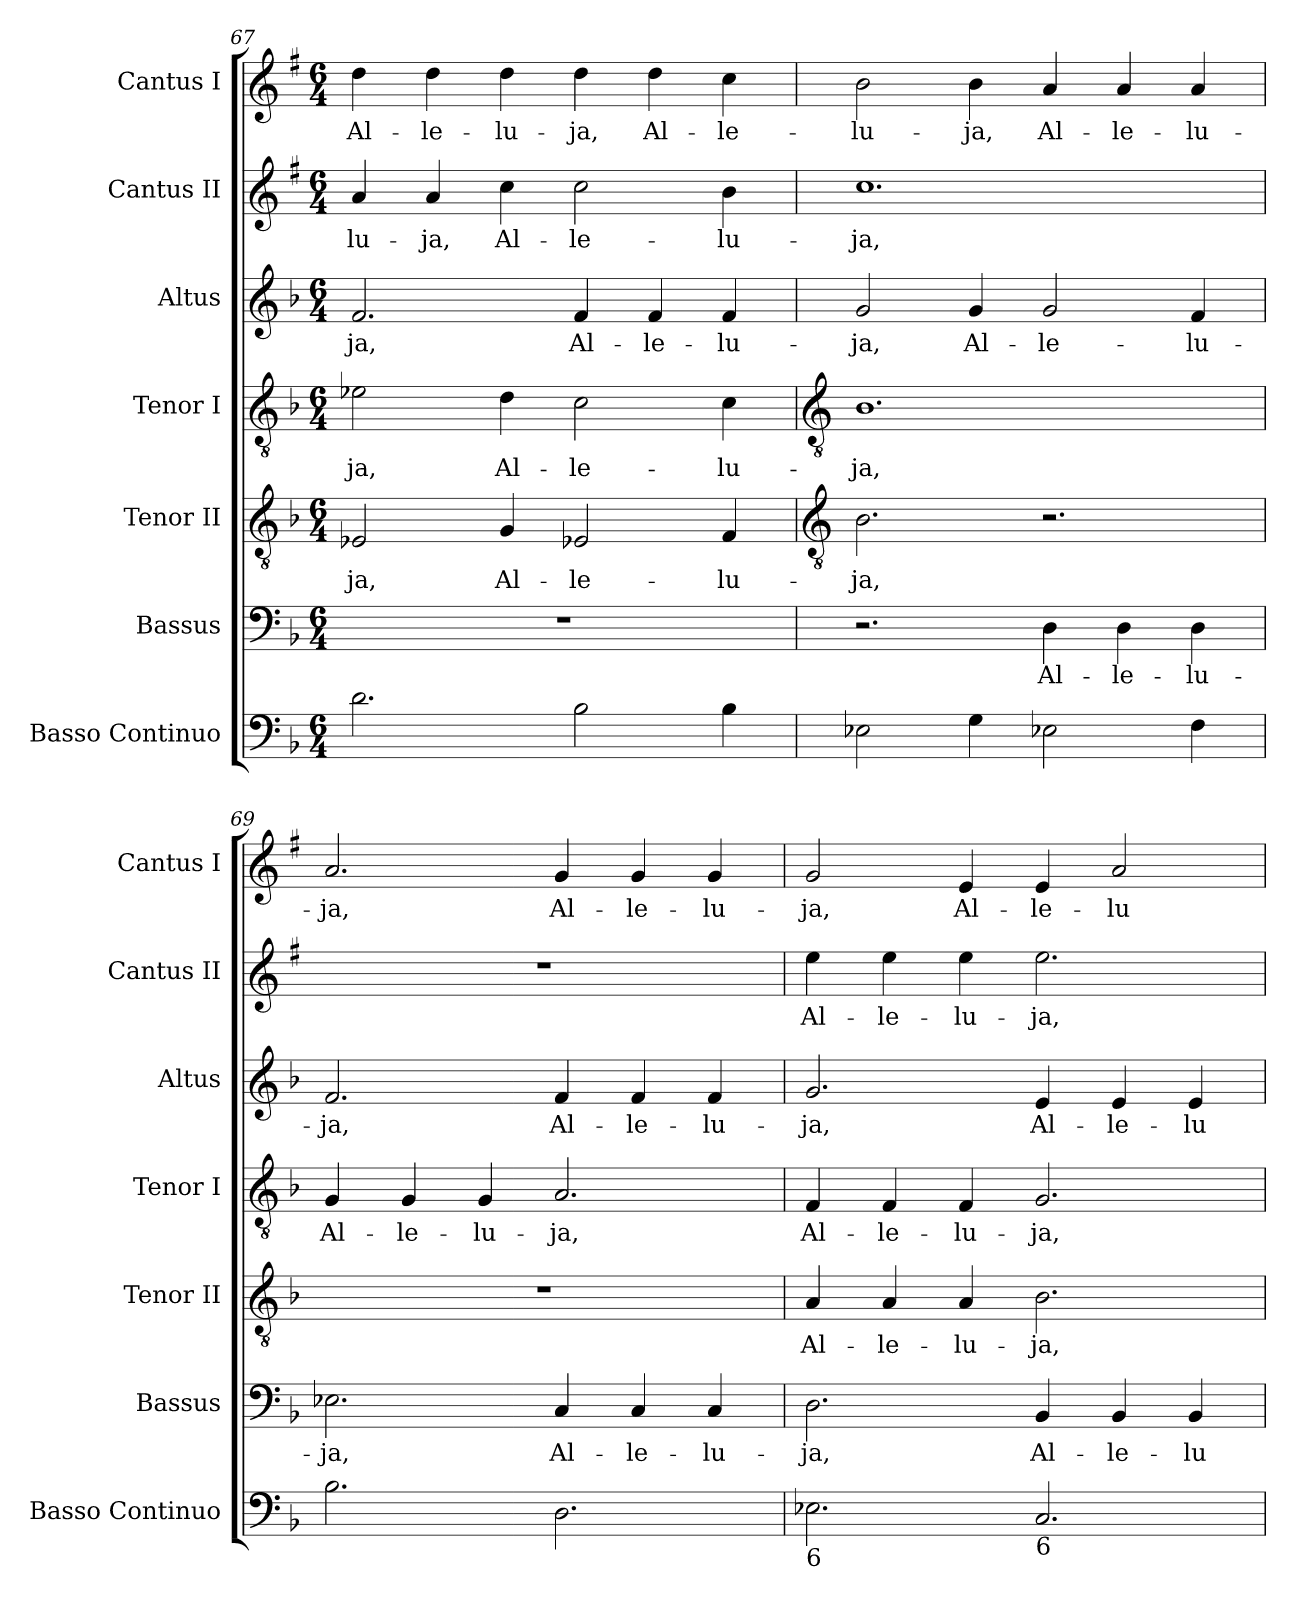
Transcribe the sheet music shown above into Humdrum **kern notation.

**kern	**kern	**text	**kern	**text	**kern	**text	**kern	**text	**kern	**text	**kern	**text
*part7	*part6	*part6	*part5	*part5	*part4	*part4	*part3	*part3	*part2	*part2	*part1	*part1
*staff7	*staff6	*staff6	*staff5	*staff5	*staff4	*staff4	*staff3	*staff3	*staff2	*staff2	*staff1	*staff1
*I"Basso Continuo	*I"Bassus	*	*I"Tenor II	*	*I"Tenor I	*	*I"Altus	*	*I"Cantus II	*	*I"Cantus I	*
*I'Basso Continuo	*I'Bassus	*	*I'Tenor II	*	*I'Tenor I	*	*I'Altus	*	*I'Cantus II	*	*I'Cantus I	*
*clefF4	*clefF4	*	*clefGv2	*	*clefGv2	*	*clefG2	*	*clefG2	*	*clefG2	*
*	*	*	*	*	*	*	*	*	*ITrd1c2	*	*ITrd1c2	*
*k[b-]	*k[b-]	*	*k[b-]	*	*k[b-]	*	*k[b-]	*	*k[b-]	*	*k[b-]	*
*F:	*F:	*	*F:	*	*F:	*	*F:	*	*F:	*	*F:	*
*M6/4	*M6/4	*	*M6/4	*	*M6/4	*	*M6/4	*	*M6/4	*	*M6/4	*
=67	=67	=67	=67	=67	=67	=67	=67	=67	=67	=67	=67	=67
!	!LO:N:vis=1	!	!	!LO:LY:b	!	!LO:LY:b	!	!LO:LY:b	!	!LO:LY:b	!	!LO:LY:b
2.d	1.r	.	2E-X	-ja,	2e-X	-ja,	2.f	-ja,	4g	-lu-	4cc	Al-
!	!	!	!	!	!	!	!	!	!	!LO:LY:b	!	!LO:LY:b
.	.	.	.	.	.	.	.	.	4g	-ja,	4cc	-le-
!	!	!	!	!LO:LY:b	!	!LO:LY:b	!	!	!	!LO:LY:b	!	!LO:LY:b
.	.	.	4G	Al-	4d	Al-	.	.	4b-	Al-	4cc	-lu-
!	!	!	!	!LO:LY:b	!	!LO:LY:b	!	!LO:LY:b	!	!LO:LY:b	!	!LO:LY:b
2B-	.	.	2E-X	-le-	2c	-le-	4f	Al-	2b-	-le-	4cc	-ja,
!	!	!	!	!	!	!	!	!LO:LY:b	!	!	!	!LO:LY:b
.	.	.	.	.	.	.	4f	-le-	.	.	4cc	Al-
!	!	!	!	!LO:LY:b	!	!LO:LY:b	!	!LO:LY:b	!	!LO:LY:b	!	!LO:LY:b
4B-	.	.	4F	-lu-	4c	-lu-	4f	-lu-	4a	-lu-	4b-	-le-
!!LO:LB:g=z
=68	=68	=68	=68	=68	=68	=68	=68	=68	=68	=68	=68	=68
*	*	*	*clefGv2	*	*clefGv2	*	*	*	*	*	*	*
!	!	!	!	!LO:LY:b	!	!LO:LY:b	!	!LO:LY:b	!	!LO:LY:b	!	!LO:LY:b
2E-X	2.r	.	2.B-	-ja,	1.B-	-ja,	2g	-ja,	1.b-	-ja,	2a	-lu-
!	!	!	!	!	!	!	!	!LO:LY:b	!	!	!	!LO:LY:b
4G	.	.	.	.	.	.	4g	Al-	.	.	4a	-ja,
!	!	!LO:LY:b	!	!	!	!	!	!LO:LY:b	!	!	!	!LO:LY:b
2E-X	4D	Al-	2.r	.	.	.	2g	-le-	.	.	4g	Al-
!	!	!LO:LY:b	!	!	!	!	!	!	!	!	!	!LO:LY:b
.	4D	-le-	.	.	.	.	.	.	.	.	4g	-le-
!	!	!LO:LY:b	!	!	!	!	!	!LO:LY:b	!	!	!	!LO:LY:b
4F	4D	-lu-	.	.	.	.	4f	-lu-	.	.	4g	-lu-
!!LO:LB:g=z
=69	=69	=69	=69	=69	=69	=69	=69	=69	=69	=69	=69	=69
!	!	!LO:LY:b	!LO:N:vis=1	!	!	!LO:LY:b	!	!LO:LY:b	!LO:N:vis=1	!	!	!LO:LY:b
2.B-	2.E-X	-ja,	1.r	.	4G	Al-	2.f	-ja,	1.r	.	2.g	-ja,
!	!	!	!	!	!	!LO:LY:b	!	!	!	!	!	!
.	.	.	.	.	4G	-le-	.	.	.	.	.	.
!	!	!	!	!	!	!LO:LY:b	!	!	!	!	!	!
.	.	.	.	.	4G	-lu-	.	.	.	.	.	.
!	!	!LO:LY:b	!	!	!	!LO:LY:b	!	!LO:LY:b	!	!	!	!LO:LY:b
2.D	4C	Al-	.	.	2.A	-ja,	4f	Al-	.	.	4f	Al-
!	!	!LO:LY:b	!	!	!	!	!	!LO:LY:b	!	!	!	!LO:LY:b
.	4C	-le-	.	.	.	.	4f	-le-	.	.	4f	-le-
!	!	!LO:LY:b	!	!	!	!	!	!LO:LY:b	!	!	!	!LO:LY:b
.	4C	-lu-	.	.	.	.	4f	-lu-	.	.	4f	-lu-
=70	=70	=70	=70	=70	=70	=70	=70	=70	=70	=70	=70	=70
!LO:TX:b:t=6	!	!	!	!	!	!	!	!	!	!	!	!
!	!	!LO:LY:b	!	!LO:LY:b	!	!LO:LY:b	!	!LO:LY:b	!	!LO:LY:b	!	!LO:LY:b
2.E-X	2.D	-ja,	4A	Al-	4F	Al-	2.g	-ja,	4dd	Al-	2f	-ja,
!	!	!	!	!LO:LY:b	!	!LO:LY:b	!	!	!	!LO:LY:b	!	!
.	.	.	4A	-le-	4F	-le-	.	.	4dd	-le-	.	.
!	!	!	!	!LO:LY:b	!	!LO:LY:b	!	!	!	!LO:LY:b	!	!LO:LY:b
.	.	.	4A	-lu-	4F	-lu-	.	.	4dd	-lu-	4d	Al-
!LO:TX:b:t=6	!	!	!	!	!	!	!	!	!	!	!	!
!	!	!LO:LY:b	!	!LO:LY:b	!	!LO:LY:b	!	!LO:LY:b	!	!LO:LY:b	!	!LO:LY:b
2.C	4BB-	Al-	2.B-	-ja,	2.G	-ja,	4e	Al-	2.dd	-ja,	4d	-le-
!	!	!LO:LY:b	!	!	!	!	!	!LO:LY:b	!	!	!	!LO:LY:b
.	4BB-	-le-	.	.	.	.	4e	-le-	.	.	2g	-lu-
!	!	!LO:LY:b	!	!	!	!	!	!LO:LY:b	!	!	!	!
.	4BB-	-lu-	.	.	.	.	4e	-lu-	.	.	.	.
=	=	=	=	=	=	=	=	=	=	=	=	=
*-	*-	*-	*-	*-	*-	*-	*-	*-	*-	*-	*-	*-
